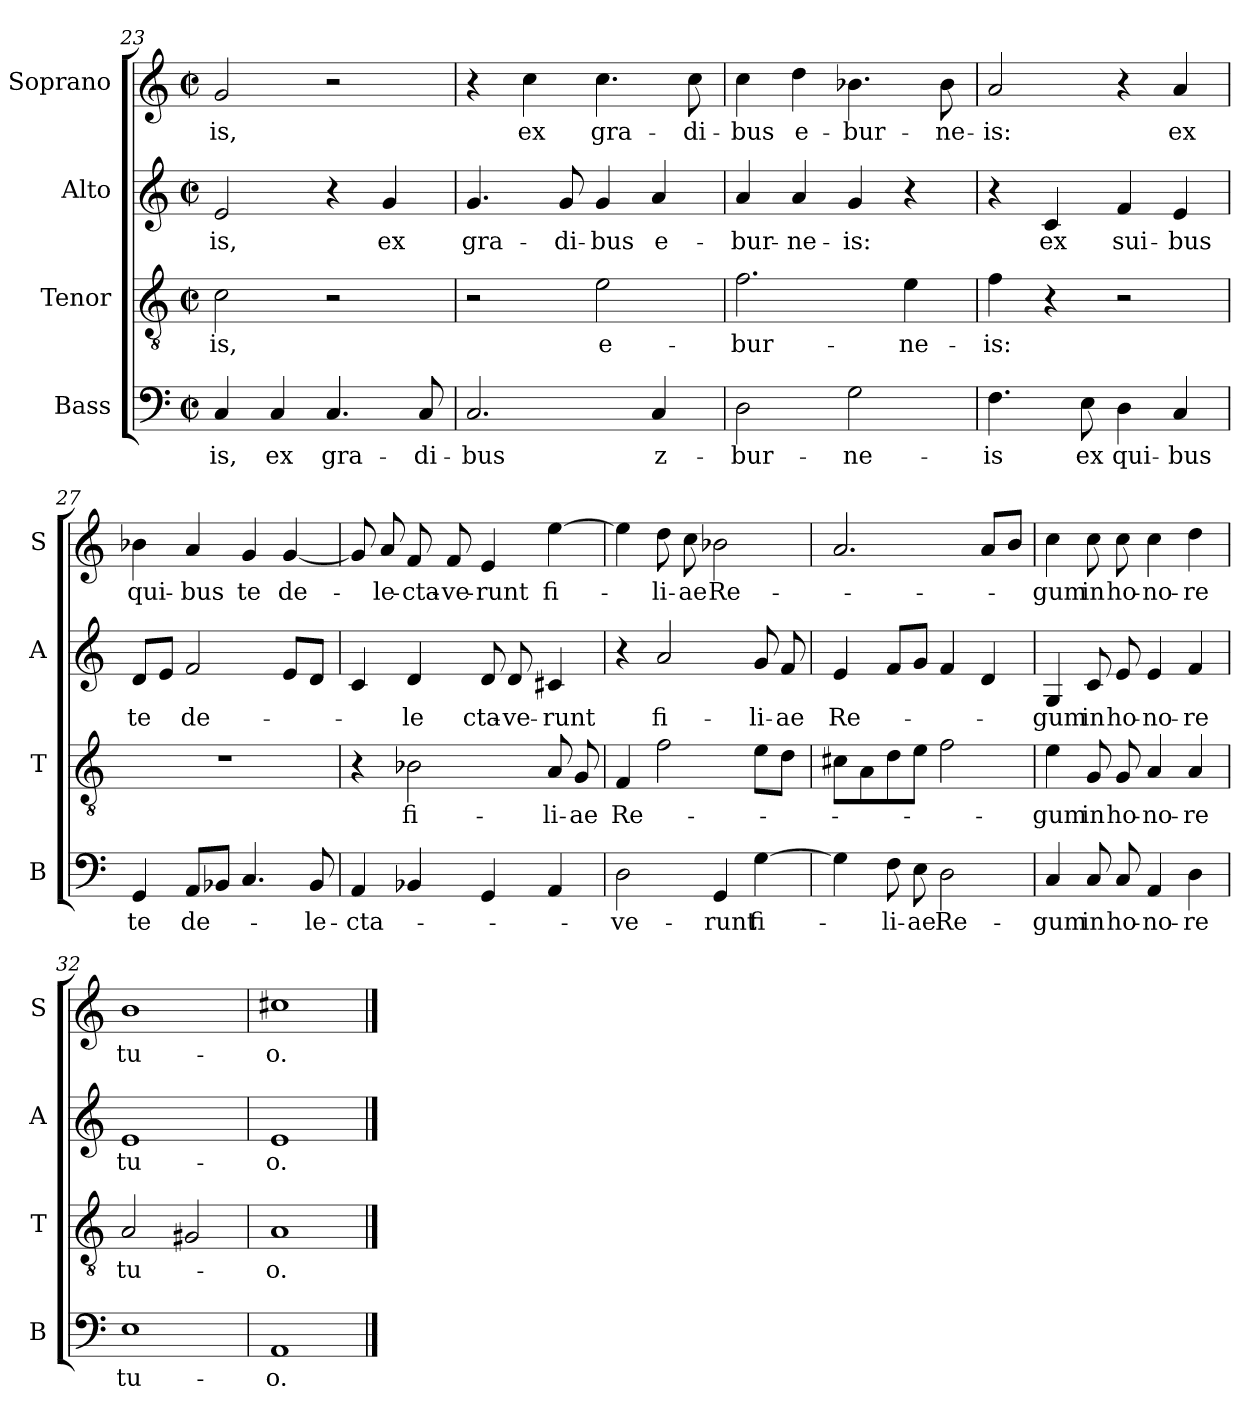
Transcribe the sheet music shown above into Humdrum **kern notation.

**kern	**text	**kern	**text	**kern	**text	**kern	**text
*part4	*part4	*part3	*part3	*part2	*part2	*part1	*part1
*staff4	*staff4	*staff3	*staff3	*staff2	*staff2	*staff1	*staff1
*I"Bass	*	*I"Tenor	*	*I"Alto	*	*I"Soprano	*
*I'B	*	*I'T	*	*I'A	*	*I'S	*
*clefF4	*	*clefGv2	*	*clefG2	*	*clefG2	*
*k[]	*	*k[]	*	*k[]	*	*k[]	*
*C:	*	*C:	*	*C:	*	*C:	*
*M2/2	*	*M2/2	*	*M2/2	*	*M2/2	*
*met(c|)	*	*met(c|)	*	*met(c|)	*	*met(c|)	*
=23	=23	=23	=23	=23	=23	=23	=23
!	!LO:LY:b	!	!LO:LY:b	!	!LO:LY:b	!	!LO:LY:b
4C/	-is,	2c\	-is,	2e/	-is,	2g/	-is,
!	!LO:LY:b	!	!	!	!	!	!
4C/	ex	.	.	.	.	.	.
!	!LO:LY:b	!	!	!	!	!	!
4.C/	gra-	2r	.	4r	.	2r	.
!	!	!	!	!	!LO:LY:b	!	!
.	.	.	.	4g/	ex	.	.
!	!LO:LY:b	!	!	!	!	!	!
8C/	-di-	.	.	.	.	.	.
=24	=24	=24	=24	=24	=24	=24	=24
!	!LO:LY:b	!	!	!	!LO:LY:b	!	!
2.C/	-bus	2r	.	4.g/	gra-	4r	.
!	!	!	!	!	!	!	!LO:LY:b
.	.	.	.	.	.	4cc\	ex
!	!	!	!	!	!LO:LY:b	!	!
.	.	.	.	8g/	-di-	.	.
!	!	!	!LO:LY:b	!	!LO:LY:b	!	!LO:LY:b
.	.	2e\	e-	4g/	-bus	4.cc\	gra-
!	!LO:LY:b	!	!	!	!LO:LY:b	!	!
4C/	z-	.	.	4a/	e-	.	.
!	!	!	!	!	!	!	!LO:LY:b
.	.	.	.	.	.	8cc\	-di-
!!LO:PB:g=z
=25	=25	=25	=25	=25	=25	=25	=25
!	!LO:LY:b	!	!LO:LY:b	!	!LO:LY:b	!	!LO:LY:b
2D\	-bur-	2.f\	-bur-	4a/	-bur-	4cc\	-bus
!	!	!	!	!	!LO:LY:b	!	!LO:LY:b
.	.	.	.	4a/	-ne-	4dd\	e-
!	!LO:LY:b	!	!	!	!LO:LY:b	!	!LO:LY:b
2G\	-ne-	.	.	4g/	-is:	4.b-X\	-bur-
!	!	!	!LO:LY:b	!	!	!	!
.	.	4e\	-ne-	4r	.	.	.
!	!	!	!	!	!	!	!LO:LY:b
.	.	.	.	.	.	8b-\	-ne-
=26	=26	=26	=26	=26	=26	=26	=26
!	!LO:LY:b	!	!LO:LY:b	!	!	!	!LO:LY:b
4.F\	-is	4f\	-is:	4r	.	2a/	-is:
!	!	!	!	!	!LO:LY:b	!	!
.	.	4r	.	4c/	ex	.	.
!	!LO:LY:b	!	!	!	!	!	!
8E\	ex	.	.	.	.	.	.
!	!LO:LY:b	!	!	!	!LO:LY:b	!	!
4D\	qui-	2r	.	4f/	sui-	4r	.
!	!LO:LY:b	!	!	!	!LO:LY:b	!	!LO:LY:b
4C/	-bus	.	.	4e/	-bus	4a/	ex
=27	=27	=27	=27	=27	=27	=27	=27
!	!LO:LY:b	!	!	!	!LO:LY:b	!	!LO:LY:b
4GG/	te	1r	.	8d/L	te	4b-X\	qui-
.	.	.	.	8e/J	.	.	.
!	!LO:LY:b	!	!	!	!LO:LY:b	!	!LO:LY:b
8AA/L	de-	.	.	2f/	de-	4a/	-bus
8BB-X/J	.	.	.	.	.	.	.
!	!	!	!	!	!	!	!LO:LY:b
4.C/	.	.	.	.	.	4g/	te
!	!	!	!	!	!	!	!LO:LY:b
.	.	.	.	8e/L	.	[4g/	de-
!	!LO:LY:b	!	!	!	!	!	!
8BB-/	-le-	.	.	8d/J	.	.	.
=28	=28	=28	=28	=28	=28	=28	=28
!	!LO:LY:b	!	!	!	!	!	!
4AA/	-cta-	4r	.	4c/	.	8g/]	.
!	!	!	!	!	!	!	!LO:LY:b
.	.	.	.	.	.	8a/	-le-
!	!	!	!LO:LY:b	!	!LO:LY:b	!	!LO:LY:b
4BB-X/	.	2B-X\	fi-	4d/	-le	8f/	-cta-
!	!	!	!	!	!	!	!LO:LY:b
.	.	.	.	.	.	8f/	-ve-
!	!	!	!	!	!LO:LY:b	!	!LO:LY:b
4GG/	.	.	.	8d/	cta-	4e/	-runt
!	!	!	!	!	!LO:LY:b	!	!
.	.	.	.	8d/	-ve-	.	.
!	!	!	!LO:LY:b	!	!LO:LY:b	!	!LO:LY:b
4AA/	.	8A/	-li-	4c#X/	-runt	[4ee\	fi-
!	!	!	!LO:LY:b	!	!	!	!
.	.	8G/	-ae	.	.	.	.
!!LO:LB:g=z
=29	=29	=29	=29	=29	=29	=29	=29
!	!LO:LY:b	!	!LO:LY:b	!	!	!	!
2D\	-ve-	4F/	Re-	4r	.	4ee\]	.
!	!	!	!	!	!LO:LY:b	!	!LO:LY:b
.	.	2f\	.	2a/	fi-	8dd\	-li-
!	!	!	!	!	!	!	!LO:LY:b
.	.	.	.	.	.	8cc\	-ae
!	!LO:LY:b	!	!	!	!	!	!LO:LY:b
4GG/	-runt	.	.	.	.	2b-X\	Re-
!	!LO:LY:b	!	!	!	!LO:LY:b	!	!
[4G\	fi-	8e\L	.	8g/	-li-	.	.
!	!	!	!	!	!LO:LY:b	!	!
.	.	8d\J	.	8f/	-ae	.	.
=30	=30	=30	=30	=30	=30	=30	=30
!	!	!	!	!	!LO:LY:b	!	!
4G\]	.	8c#X\L	.	4e/	Re-	2.a/	.
.	.	8A\	.	.	.	.	.
!	!LO:LY:b	!	!	!	!	!	!
8F\	-li-	8d\	.	8f/L	.	.	.
!	!LO:LY:b	!	!	!	!	!	!
8E\	-ae	8e\J	.	8g/J	.	.	.
!	!LO:LY:b	!	!	!	!	!	!
2D\	Re-	2f\	.	4f/	.	.	.
.	.	.	.	4d/	.	8a/L	.
.	.	.	.	.	.	8b/J	.
=31	=31	=31	=31	=31	=31	=31	=31
!	!LO:LY:b	!	!LO:LY:b	!	!LO:LY:b	!	!LO:LY:b
4C/	-gum	4e\	-gum	4G/	-gum	4cc\	-gum
!	!LO:LY:b	!	!LO:LY:b	!	!LO:LY:b	!	!LO:LY:b
8C/	in	8G/	in	8c/	in	8cc\	in
!	!LO:LY:b	!	!LO:LY:b	!	!LO:LY:b	!	!LO:LY:b
8C/	ho-	8G/	ho-	8e/	ho-	8cc\	ho-
!	!LO:LY:b	!	!LO:LY:b	!	!LO:LY:b	!	!LO:LY:b
4AA/	-no-	4A/	-no-	4e/	-no-	4cc\	-no-
!	!LO:LY:b	!	!LO:LY:b	!	!LO:LY:b	!	!LO:LY:b
4D\	-re	4A/	-re	4f/	-re	4dd\	-re
=32	=32	=32	=32	=32	=32	=32	=32
!	!LO:LY:b	!	!LO:LY:b	!	!LO:LY:b	!	!LO:LY:b
1E	tu-	2A/	tu-	1e	tu-	1b	tu-
.	.	2G#X/	.	.	.	.	.
=33	=33	=33	=33	=33	=33	=33	=33
!	!LO:LY:b	!	!LO:LY:b	!	!LO:LY:b	!	!LO:LY:b
1AA	-o.	1A	-o.	1e	-o.	1cc#X	-o.
==	==	==	==	==	==	==	==
*-	*-	*-	*-	*-	*-	*-	*-
